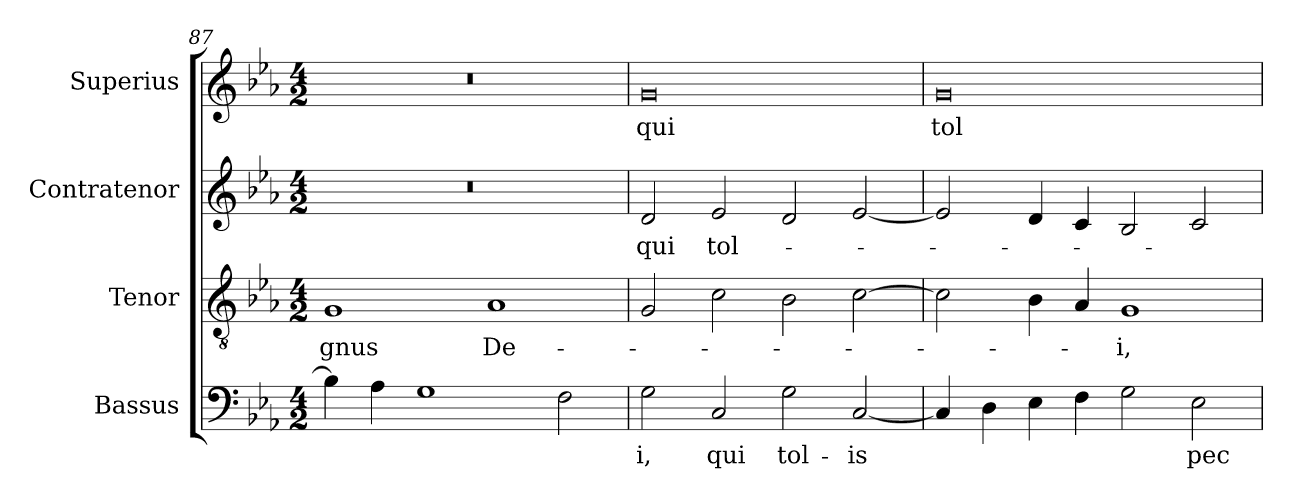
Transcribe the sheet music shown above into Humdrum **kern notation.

**kern	**text	**kern	**text	**kern	**text	**kern	**text
*part4	*part4	*part3	*part3	*part2	*part2	*part1	*part1
*staff4	*staff4	*staff3	*staff3	*staff2	*staff2	*staff1	*staff1
*I"Bassus	*	*I"Tenor	*	*I"Contratenor	*	*I"Superius	*
*I'B.	*	*I'T.	*	*	*	*	*
*clefF4	*	*clefGv2	*	*clefG2	*	*clefG2	*
*	*	*ITrd7c12	*	*ITrd7c12	*	*	*
*k[b-e-a-]	*	*k[b-e-a-]	*	*k[b-e-a-]	*	*k[b-e-a-]	*
*E-:	*	*E-:	*	*E-:	*	*E-:	*
*M4/2	*	*M4/2	*	*M4/2	*	*M4/2	*
=87	=87	=87	=87	=87	=87	=87	=87
!	!	!	!LO:LY:b:color=#000000	!LO:N:vis=1	!	!LO:N:vis=1	!
4B-i\]	.	1GGi	-gnus	0r	.	0r	.
4A-i\	.	.	.	.	.	.	.
1Gi	.	.	.	.	.	.	.
!	!	!	!LO:LY:b:color=#000000	!	!	!	!
.	.	1AA-i	De-	.	.	.	.
2Fi\	.	.	.	.	.	.	.
!!LO:LB:g=z
=88	=88	=88	=88	=88	=88	=88	=88
!	!LO:LY:b:color=#000000	!	!	!	!	!	!
!	!	!	!	!	!LO:LY:b:color=#000000	!	!
!	!	!	!	!	!	!	!LO:LY:b:color=#000000
2Gi\	-i,	2GGi/	.	2Di/	qui	0gi	qui
!	!LO:LY:b:color=#000000	!	!	!	!	!	!
!	!	!	!	!	!LO:LY:b:color=#000000	!	!
2Ci/	qui	2Ci\	.	2E-i/	tol-	.	.
!	!LO:LY:b:color=#000000	!	!	!	!	!	!
2Gi\	tol-	2BB-i\	.	2Di/	.	.	.
!	!LO:LY:b:color=#000000	!	!	!	!	!	!
[<2Ci/	-is	[>2Ci\	.	[<2E-i/	.	.	.
=89	=89	=89	=89	=89	=89	=89	=89
!	!	!	!	!	!	!	!LO:LY:b:color=#000000
4Ci/]	.	2Ci\]	.	2E-i/]	.	0gi	tol-
4Di\	.	.	.	.	.	.	.
4E-i\	.	4BB-i\	.	4Di/	.	.	.
4Fi\	.	4AA-i/	.	4Ci/	.	.	.
!	!	!	!LO:LY:b:color=#000000	!	!	!	!
2Gi\	.	1GGi	-i,	2BB-i/	.	.	.
!	!LO:LY:b:color=#000000	!	!	!	!	!	!
2E-i\	pec-	.	.	2Ci/	.	.	.
=	=	=	=	=	=	=	=
*-	*-	*-	*-	*-	*-	*-	*-
